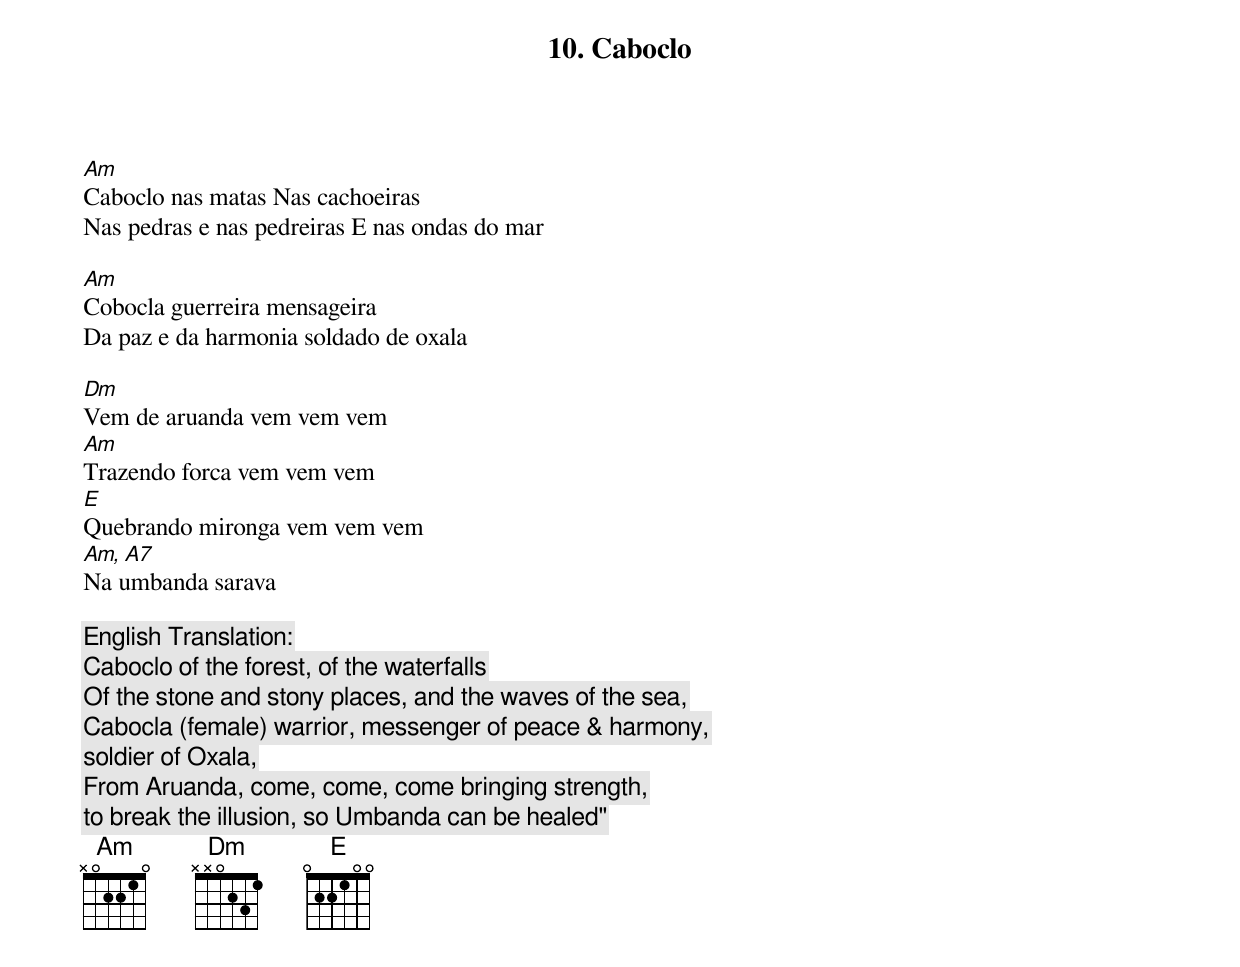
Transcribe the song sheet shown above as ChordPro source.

{title: 10. Caboclo}
[Am]Caboclo nas matas Nas cachoeiras
Nas pedras e nas pedreiras E nas ondas do mar

[Am]Cobocla guerreira mensageira
Da paz e da harmonia soldado de oxala

[Dm]Vem de aruanda vem vem vem
[Am]Trazendo forca vem vem vem
[E]Quebrando mironga vem vem vem
[Am, A7]Na umbanda sarava

{c: English Translation:}
{c: Caboclo of the forest, of the waterfalls }
{c: Of the stone and stony places, and the waves of the sea, }
{c: Cabocla (female) warrior, messenger of peace & harmony, }
{c: soldier of Oxala, }
{c: From Aruanda, come, come, come bringing strength, }
{c: to break the illusion, so Umbanda can be healed" }
